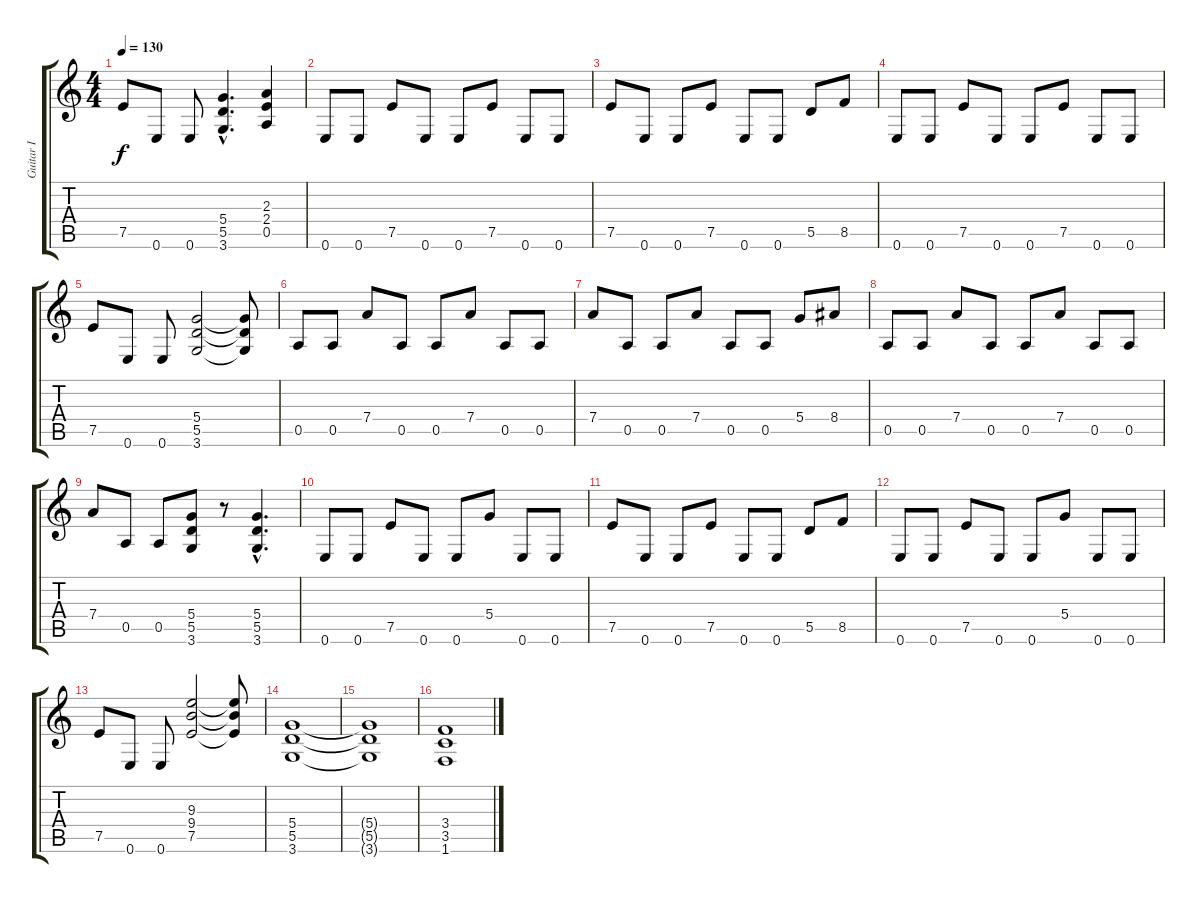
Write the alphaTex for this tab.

\track ("Guitar I" "Guitar I") {instrument overdrivenguitar}
\staff {score tabs}
\tuning (E4 B3 G3 D3 A2 E2) {hide}
\ts (4 4)
\tempo 130
\clef g2
\ks c
7.5.8{dy f} 0.6.8 0.6.8 (5.4{hac} 5.5{hac} 3.6{hac}).4{d} (2.3 2.4 0.5).4 |
0.6.8 0.6.8 7.5.8 0.6.8 0.6.8 7.5.8 0.6.8 0.6.8 |
7.5.8 0.6.8 0.6.8 7.5.8 0.6.8 0.6.8 5.5.8 8.5.8 |
0.6.8 0.6.8 7.5.8 0.6.8 0.6.8 7.5.8 0.6.8 0.6.8 |
7.5.8 0.6.8 0.6.8 (5.4 5.5 3.6).2 (5.4{t} 5.5{t} 3.6{t}).8 |
0.5.8 0.5.8 7.4.8 0.5.8 0.5.8 7.4.8 0.5.8 0.5.8 |
7.4.8 0.5.8 0.5.8 7.4.8 0.5.8 0.5.8 5.4.8 8.4.8 |
0.5.8 0.5.8 7.4.8 0.5.8 0.5.8 7.4.8 0.5.8 0.5.8 |
7.4.8 0.5.8 0.5.8 (5.4 5.5 3.6).8 r.8 (5.4{hac} 5.5{hac} 3.6{hac}).4{d} |
0.6.8 0.6.8 7.5.8 0.6.8 0.6.8 5.4.8 0.6.8 0.6.8 |
7.5.8 0.6.8 0.6.8 7.5.8 0.6.8 0.6.8 5.5.8 8.5.8 |
0.6.8 0.6.8 7.5.8 0.6.8 0.6.8 5.4.8 0.6.8 0.6.8 |
7.5.8 0.6.8 0.6.8 (9.3 9.4 7.5).2 (9.3{t} 9.4{t} 7.5{t}).8 |
(5.4 5.5 3.6).1 |
(5.4{t} 5.5{t} 3.6{t}).1 |
(3.4 3.5 1.6).1
